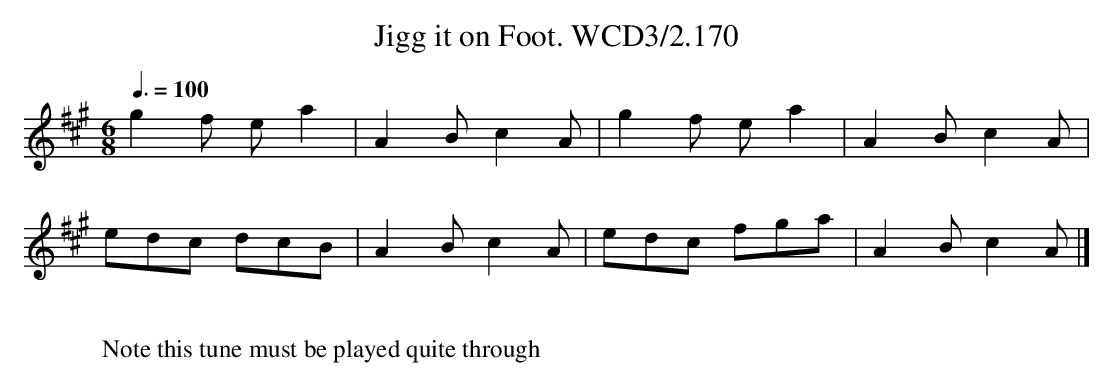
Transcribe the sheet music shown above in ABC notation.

X:1
T:Jigg it on Foot. WCD3/2.170
M:6/8
L:1/8
Q:3/8=100
K:A
g2f ea2|A2B c2A|g2f ea2|A2B c2A|
edc dcB|A2B c2A|edc fga|A2B c2A|]
W:
W:Note this tune must be played quite through
